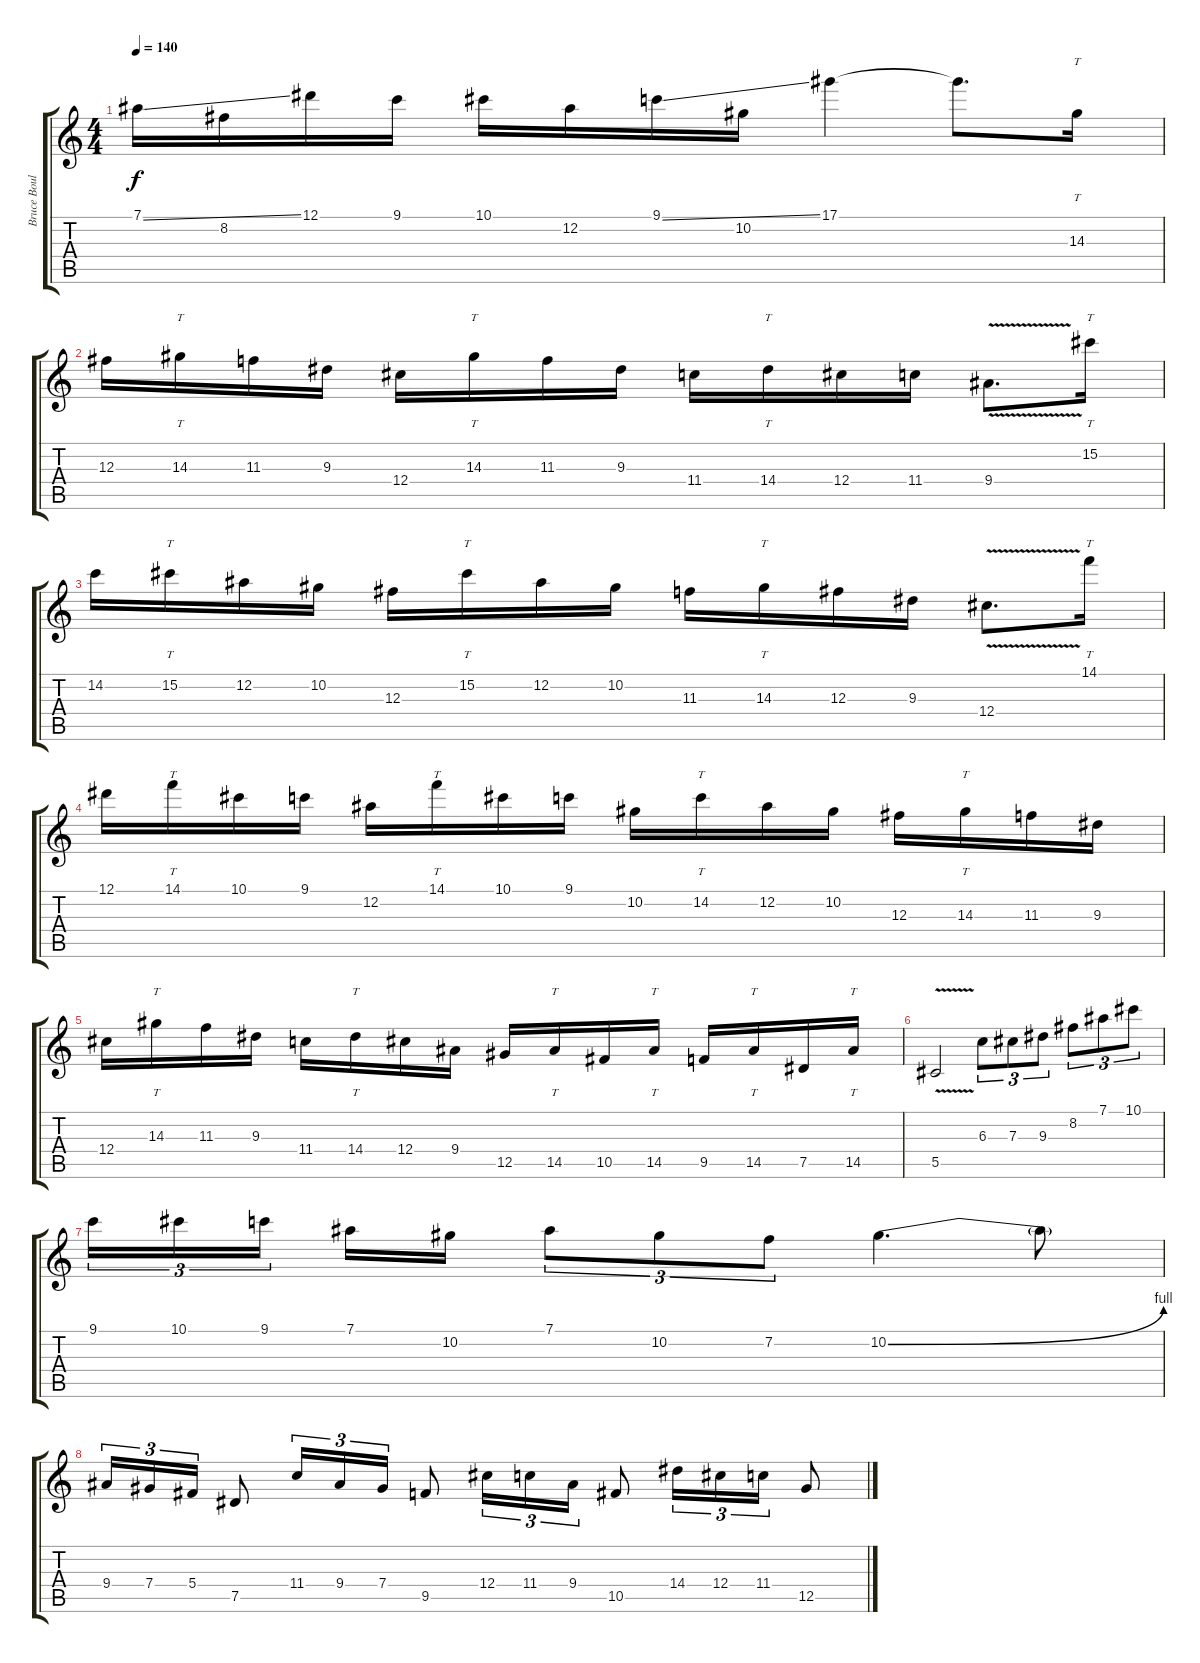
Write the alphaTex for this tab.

\track ("Bruce Boulliet" "Bruce Boul") {instrument distortionguitar}
\staff {score tabs}
\tuning (Eb4 Bb3 Gb3 Db3 Ab2 Eb2) {hide}
\ts (4 4)
\tempo 140
\clef g2
\ks c
7.1{ss}.16{dy f} 8.2.16 12.1.16 9.1.16 10.1.16 12.2.16 9.1{ss}.16 10.2.16 17.1.4 17.1{t}.8{d} 14.3.16{tt} |
12.3.16 14.3.16{tt} 11.3.16 9.3.16 12.4.16 14.3.16{tt} 11.3.16 9.3.16 11.4.16 14.4.16{tt} 12.4.16 11.4.16 9.4{v}.8{d} 15.2.16{tt} |
14.2.16 15.2.16{tt} 12.2.16 10.2.16 12.3.16 15.2.16{tt} 12.2.16 10.2.16 11.3.16 14.3.16{tt} 12.3.16 9.3.16 12.4{v}.8{d} 14.1.16{tt} |
12.1.16 14.1.16{tt} 10.1.16 9.1.16 12.2.16 14.1.16{tt} 10.1.16 9.1.16 10.2.16 14.2.16{tt} 12.2.16 10.2.16 12.3.16 14.3.16{tt} 11.3.16 9.3.16 |
12.4.16 14.3.16{tt} 11.3.16 9.3.16 11.4.16 14.4.16{tt} 12.4.16 9.4.16 12.5.16 14.5.16{tt} 10.5.16 14.5.16{tt} 9.5.16 14.5.16{tt} 7.5.16 14.5.16{tt} |
5.5{v}.2 6.3.8{tu (3 2)} 7.3.8{tu (3 2)} 9.3.8{tu (3 2)} 8.2.8{tu (3 2)} 7.1.8{tu (3 2)} 10.1.8{tu (3 2)} |
9.1.16{tu (3 2)} 10.1.16{tu (3 2)} 9.1.16{tu (3 2)} 7.1.16 10.2.16 7.1.8{tu (3 2)} 10.2.8{tu (3 2)} 7.2.8{tu (3 2)} 10.2{be (bend 0 0 60 4)}.4{d} 10.2{t}.8 |
9.4.16{tu (3 2)} 7.4.16{tu (3 2)} 5.4.16{tu (3 2)} 7.5.8 11.4.16{tu (3 2)} 9.4.16{tu (3 2)} 7.4.16{tu (3 2)} 9.5.8 12.4.16{tu (3 2)} 11.4.16{tu (3 2)} 9.4.16{tu (3 2)} 10.5.8 14.4.16{tu (3 2)} 12.4.16{tu (3 2)} 11.4.16{tu (3 2)} 12.5.8
